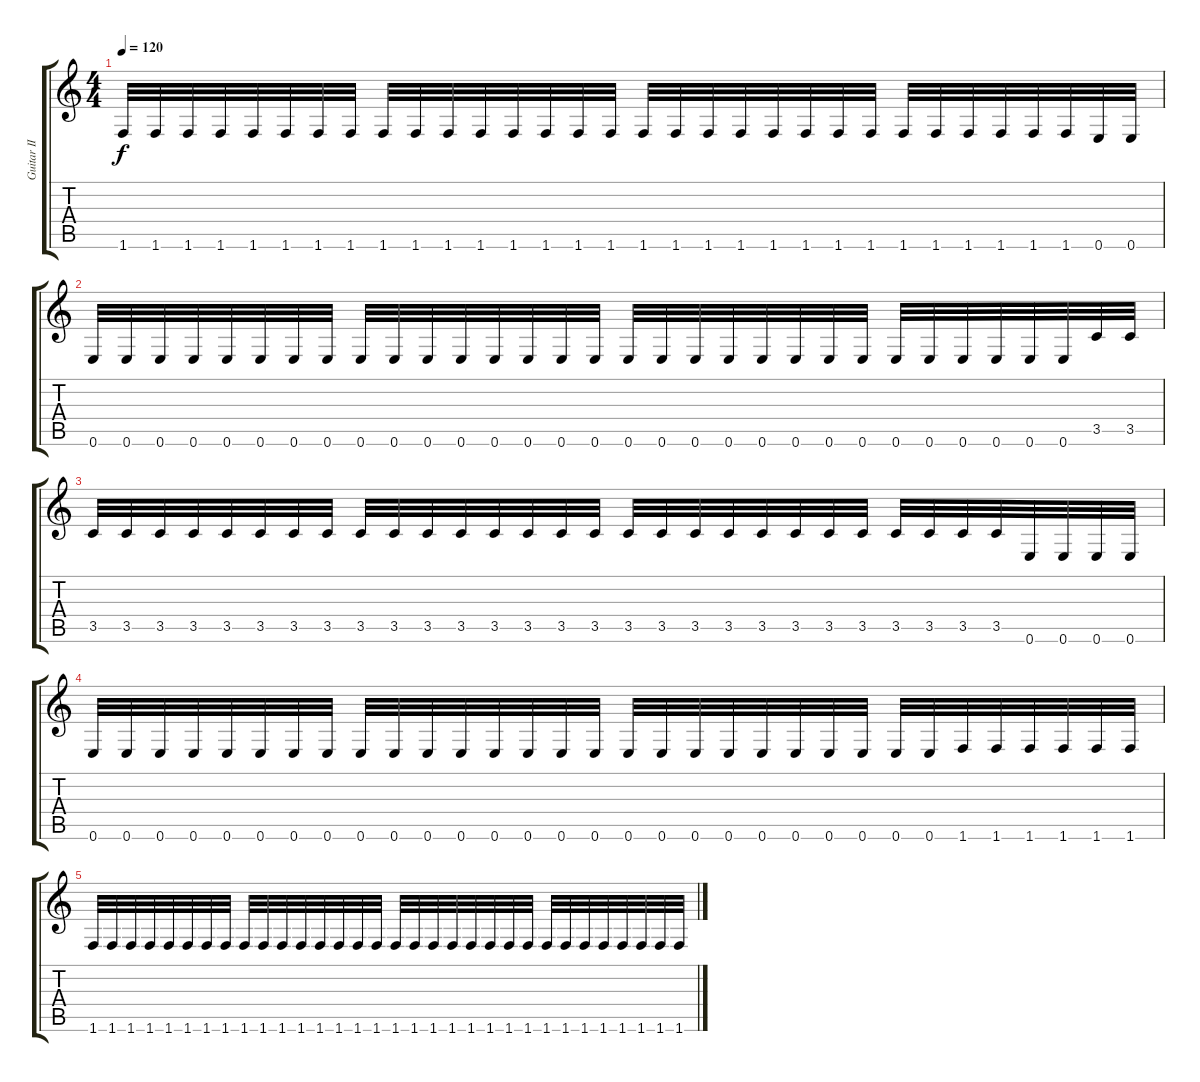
\track ("Guitar II" "Guitar II") {instrument distortionguitar}
\staff {score tabs}
\tuning (E4 B3 G3 D3 A2 E2) {hide}
\ts (4 4)
\tempo 120
\clef g2
\ks c
1.6.32{dy f} 1.6.32 1.6.32 1.6.32 1.6.32 1.6.32 1.6.32 1.6.32 1.6.32 1.6.32 1.6.32 1.6.32 1.6.32 1.6.32 1.6.32 1.6.32 1.6.32 1.6.32 1.6.32 1.6.32 1.6.32 1.6.32 1.6.32 1.6.32 1.6.32 1.6.32 1.6.32 1.6.32 1.6.32 1.6.32 0.6.32 0.6.32 |
0.6.32 0.6.32 0.6.32 0.6.32 0.6.32 0.6.32 0.6.32 0.6.32 0.6.32 0.6.32 0.6.32 0.6.32 0.6.32 0.6.32 0.6.32 0.6.32 0.6.32 0.6.32 0.6.32 0.6.32 0.6.32 0.6.32 0.6.32 0.6.32 0.6.32 0.6.32 0.6.32 0.6.32 0.6.32 0.6.32 3.5.32 3.5.32 |
3.5.32 3.5.32 3.5.32 3.5.32 3.5.32 3.5.32 3.5.32 3.5.32 3.5.32 3.5.32 3.5.32 3.5.32 3.5.32 3.5.32 3.5.32 3.5.32 3.5.32 3.5.32 3.5.32 3.5.32 3.5.32 3.5.32 3.5.32 3.5.32 3.5.32 3.5.32 3.5.32 3.5.32 0.6.32 0.6.32 0.6.32 0.6.32 |
0.6.32 0.6.32 0.6.32 0.6.32 0.6.32 0.6.32 0.6.32 0.6.32 0.6.32 0.6.32 0.6.32 0.6.32 0.6.32 0.6.32 0.6.32 0.6.32 0.6.32 0.6.32 0.6.32 0.6.32 0.6.32 0.6.32 0.6.32 0.6.32 0.6.32 0.6.32 1.6.32 1.6.32 1.6.32 1.6.32 1.6.32 1.6.32 |
1.6.32 1.6.32 1.6.32 1.6.32 1.6.32 1.6.32 1.6.32 1.6.32 1.6.32 1.6.32 1.6.32 1.6.32 1.6.32 1.6.32 1.6.32 1.6.32 1.6.32 1.6.32 1.6.32 1.6.32 1.6.32 1.6.32 1.6.32 1.6.32 1.6.32 1.6.32 1.6.32 1.6.32 1.6.32 1.6.32 1.6.32 1.6.32
